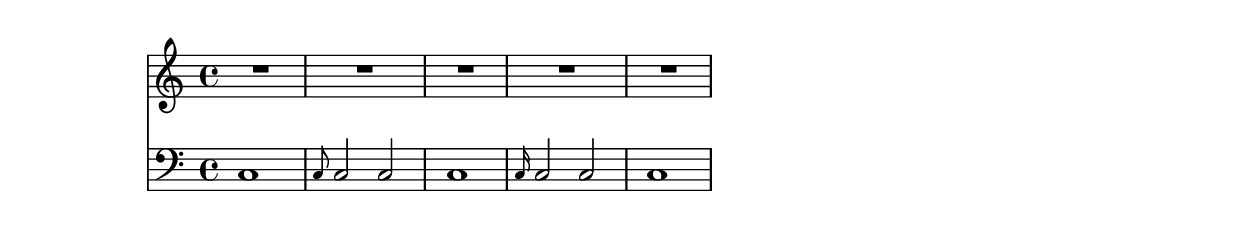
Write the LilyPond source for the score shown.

\version "1.9.8"


\header {
texidoc= "Grace notes and multi-measure rests."
}

\score   {
\notes <<
	\new Staff { R1 R1 R1*3 }
	\new Staff { \clef bass c1 \grace c8 c2 c2 c1  \grace c16 c2 c2 c1 }
>>
}
